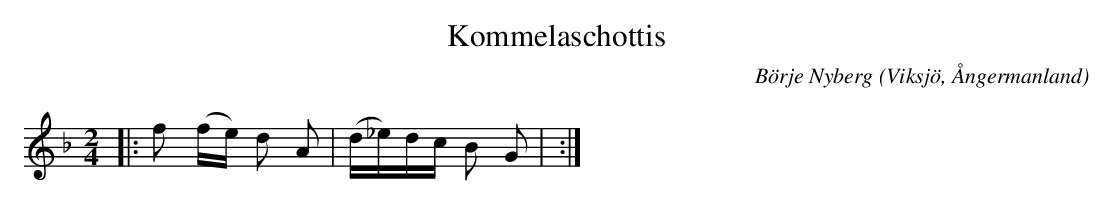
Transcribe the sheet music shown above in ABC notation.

X:1
T:Kommelaschottis
C:Börje Nyberg
O:Viksjö, Ångermanland
M:2/4
L:1/8
K:Dm
|: f (f/2e/2) d A | (d/2_e/2)d/2c/2 B G | :|
